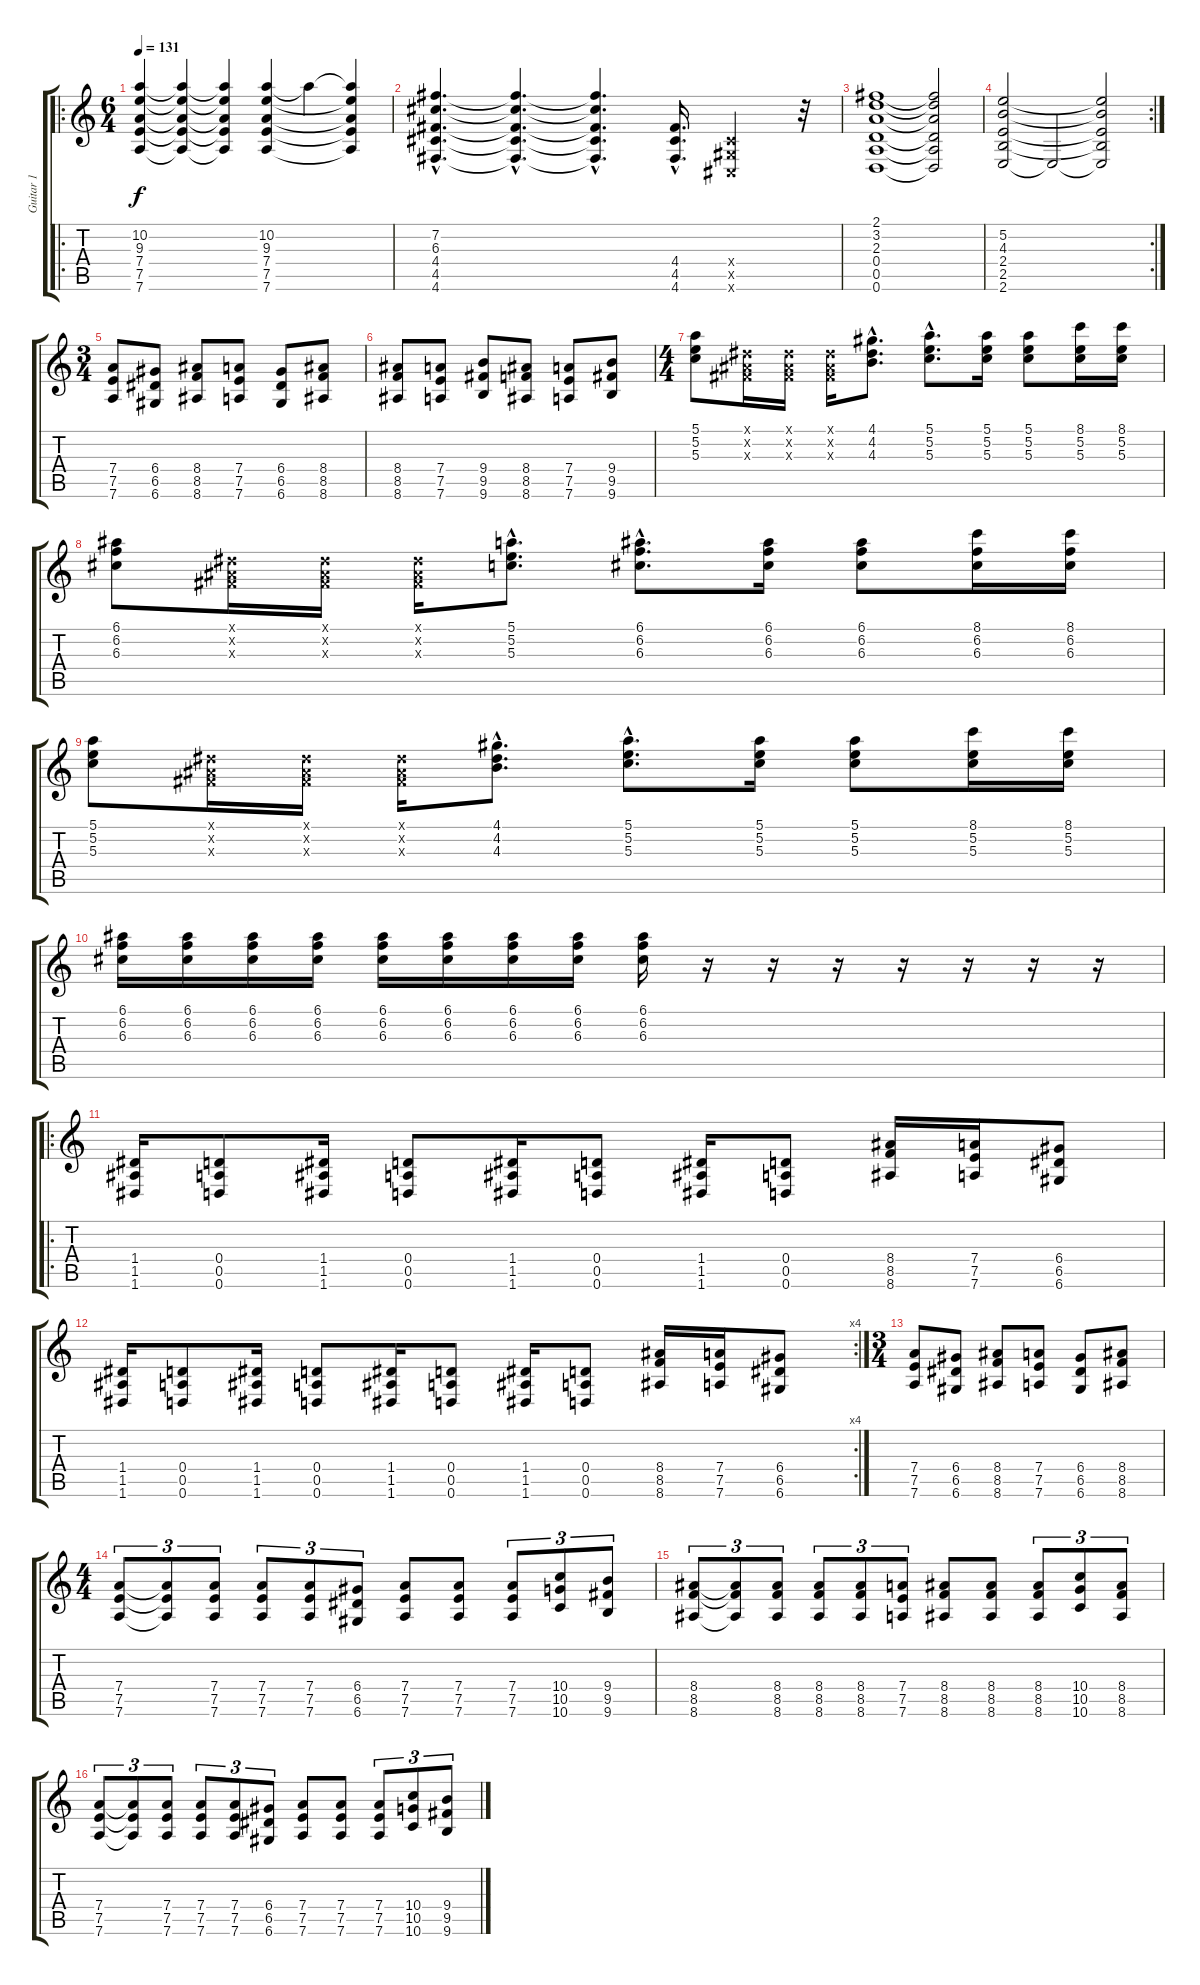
\track ("Guitar 1" "Guitar 1") {instrument distortionguitar}
\staff {score tabs}
\tuning (E4 B3 G3 D3 A2 D2) {hide}
\ro
\ts (6 4)
\tempo 131
\clef g2
\ks c
(10.2 9.3 7.4 7.5 7.6).4{dy f} (10.2{t} 9.3{t} 7.4{t} 7.5{t} 7.6{t}).4 (10.2{t} 9.3{t} 7.4{t} 7.5{t} 7.6{t}).4 (10.2 9.3 7.4 7.5 7.6).4 10.2{t}.4 (10.2{t} 9.3{t} 7.4{t} 7.5{t} 7.6{t}).4 |
(7.2{hac} 6.3{hac} 4.4{hac} 4.5{hac} 4.6{hac}).4{d} (7.2{hac t} 6.3{hac t} 4.4{hac t} 4.5{hac t} 4.6{hac t}).4{d} (7.2{hac t} 6.3{hac t} 4.4{hac t} 4.5{hac t} 4.6{hac t}).4{d} (4.4{hac} 4.5{hac} 4.6{hac}).16{d} (-1.4{x} -1.5{x} -1.6{x}).4 r.32 |
(2.1 3.2 2.3 0.4 0.5 0.6).1 (2.1{t} 3.2{t} 2.3{t} 0.4{t} 0.5{t} 0.6{t}).2 |
\rc 2
(5.2 4.3 2.4 2.5 2.6).2 2.6{t}.2 (5.2{t} 4.3{t} 2.4{t} 2.5{t} 2.6{t}).2 |
\ts (3 4)
(7.4 7.5 7.6).8 (6.4 6.5 6.6).8 (8.4 8.5 8.6).8 (7.4 7.5 7.6).8 (6.4 6.5 6.6).8 (8.4 8.5 8.6).8 |
(8.4 8.5 8.6).8 (7.4 7.5 7.6).8 (9.4 9.5 9.6).8 (8.4 8.5 8.6).8 (7.4 7.5 7.6).8 (9.4 9.5 9.6).8 |
\ts (4 4)
(5.1 5.2 5.3).8{instrument electricguitarclean} (-1.1{x} -1.2{x} -1.3{x}).16 (-1.1{x} -1.2{x} -1.3{x}).16 (-1.1{x} -1.2{x} -1.3{x}).16 (4.1{hac} 4.2{hac} 4.3{hac}).8{d} (5.1{hac} 5.2{hac} 5.3{hac}).8{d} (5.1 5.2 5.3).16 (5.1 5.2 5.3).8 (8.1 5.2 5.3).16 (8.1 5.2 5.3).16 |
(6.1 6.2 6.3).8{instrument electricguitarclean} (-1.1{x} -1.2{x} -1.3{x}).16 (-1.1{x} -1.2{x} -1.3{x}).16 (-1.1{x} -1.2{x} -1.3{x}).16 (5.1{hac} 5.2{hac} 5.3{hac}).8{d} (6.1{hac} 6.2{hac} 6.3{hac}).8{d} (6.1 6.2 6.3).16 (6.1 6.2 6.3).8 (8.1 6.2 6.3).16 (8.1 6.2 6.3).16 |
(5.1 5.2 5.3).8{instrument electricguitarclean} (-1.1{x} -1.2{x} -1.3{x}).16 (-1.1{x} -1.2{x} -1.3{x}).16 (-1.1{x} -1.2{x} -1.3{x}).16 (4.1{hac} 4.2{hac} 4.3{hac}).8{d} (5.1{hac} 5.2{hac} 5.3{hac}).8{d} (5.1 5.2 5.3).16 (5.1 5.2 5.3).8 (8.1 5.2 5.3).16 (8.1 5.2 5.3).16 |
(6.1 6.2 6.3).16{instrument electricguitarclean} (6.1 6.2 6.3).16 (6.1 6.2 6.3).16 (6.1 6.2 6.3).16 (6.1 6.2 6.3).16 (6.1 6.2 6.3).16 (6.1 6.2 6.3).16 (6.1 6.2 6.3).16 (6.1 6.2 6.3).16 r.16 r.16 r.16 r.16 r.16 r.16 r.16 |
\ro
(1.4 1.5 1.6).16{instrument distortionguitar} (0.4 0.5 0.6).8 (1.4 1.5 1.6).16 (0.4 0.5 0.6).8 (1.4 1.5 1.6).16 (0.4 0.5 0.6).8 (1.4 1.5 1.6).16 (0.4 0.5 0.6).8 (8.4 8.5 8.6).16 (7.4 7.5 7.6).16 (6.4 6.5 6.6).8 |
\rc 4
(1.4 1.5 1.6).16 (0.4 0.5 0.6).8 (1.4 1.5 1.6).16 (0.4 0.5 0.6).8 (1.4 1.5 1.6).16 (0.4 0.5 0.6).8 (1.4 1.5 1.6).16 (0.4 0.5 0.6).8 (8.4 8.5 8.6).16 (7.4 7.5 7.6).16 (6.4 6.5 6.6).8 |
\ts (3 4)
(7.4 7.5 7.6).8 (6.4 6.5 6.6).8 (8.4 8.5 8.6).8 (7.4 7.5 7.6).8 (6.4 6.5 6.6).8 (8.4 8.5 8.6).8 |
\ts (4 4)
(7.4 7.5 7.6).8{tu (3 2) instrument distortionguitar} (7.4{t} 7.5{t} 7.6{t}).8{tu (3 2)} (7.4 7.5 7.6).8{tu (3 2)} (7.4 7.5 7.6).8{tu (3 2)} (7.4 7.5 7.6).8{tu (3 2)} (6.4 6.5 6.6).8{tu (3 2)} (7.4 7.5 7.6).8 (7.4 7.5 7.6).8 (7.4 7.5 7.6).8{tu (3 2)} (10.4 10.5 10.6).8{tu (3 2)} (9.4 9.5 9.6).8{tu (3 2)} |
(8.4 8.5 8.6).8{tu (3 2)} (8.4{t} 8.5{t} 8.6{t}).8{tu (3 2)} (8.4 8.5 8.6).8{tu (3 2)} (8.4 8.5 8.6).8{tu (3 2)} (8.4 8.5 8.6).8{tu (3 2)} (7.4 7.5 7.6).8{tu (3 2)} (8.4 8.5 8.6).8 (8.4 8.5 8.6).8 (8.4 8.5 8.6).8{tu (3 2)} (10.4 10.5 10.6).8{tu (3 2)} (8.4 8.5 8.6).8{tu (3 2)} |
(7.4 7.5 7.6).8{tu (3 2)} (7.4{t} 7.5{t} 7.6{t}).8{tu (3 2)} (7.4 7.5 7.6).8{tu (3 2)} (7.4 7.5 7.6).8{tu (3 2)} (7.4 7.5 7.6).8{tu (3 2)} (6.4 6.5 6.6).8{tu (3 2)} (7.4 7.5 7.6).8 (7.4 7.5 7.6).8 (7.4 7.5 7.6).8{tu (3 2)} (10.4 10.5 10.6).8{tu (3 2)} (9.4 9.5 9.6).8{tu (3 2)}
